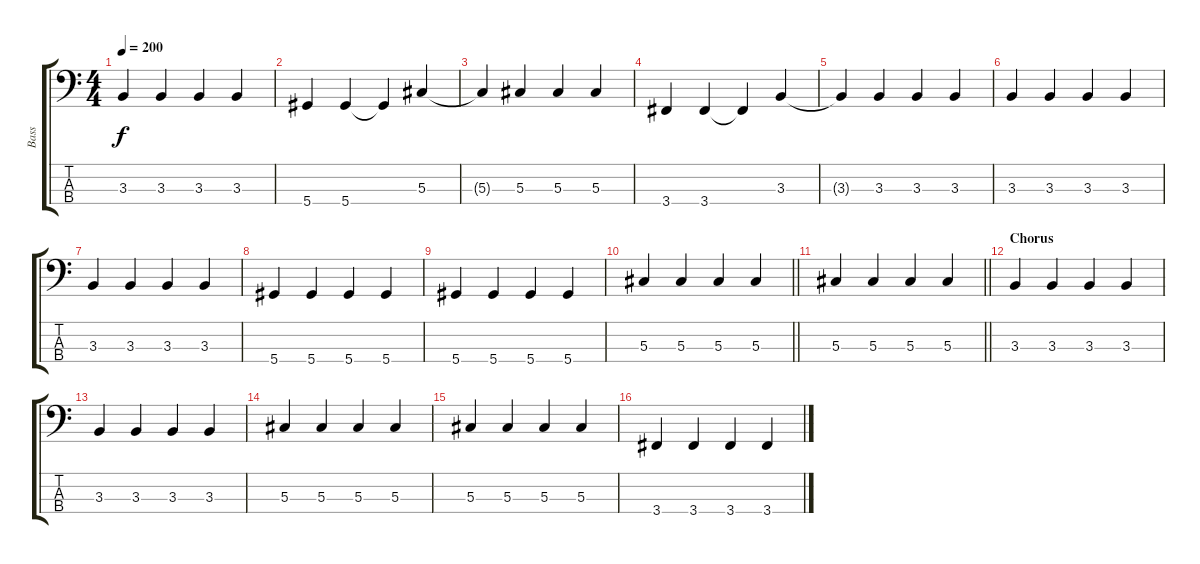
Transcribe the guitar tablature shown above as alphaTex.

\track ("Bass" "Bass") {instrument electricbasspick}
\staff {score tabs}
\tuning (Gb2 Db2 Ab1 Eb1) {hide}
\ts (4 4)
\tempo 200
\clef f4
\ks c
3.3{t}.4{dy f} 3.3.4 3.3.4 3.3.4 |
5.4.4 5.4.4 5.4{t}.4 5.3.4 |
5.3{t}.4 5.3.4 5.3.4 5.3.4 |
3.4.4 3.4.4 3.4{t}.4 3.3.4 |
3.3{t}.4 3.3.4 3.3.4 3.3.4 |
3.3.4 3.3.4 3.3.4 3.3.4 |
3.3.4 3.3.4 3.3.4 3.3.4 |
5.4.4 5.4.4 5.4.4 5.4.4 |
5.4.4 5.4.4 5.4.4 5.4.4 |
\barLineRight lightlight
5.3.4 5.3.4 5.3.4 5.3.4 |
\barLineRight lightlight
5.3.4 5.3.4 5.3.4 5.3.4 |
\section ("" "Chorus")
3.3.4 3.3.4 3.3.4 3.3.4 |
3.3.4 3.3.4 3.3.4 3.3.4 |
5.3.4 5.3.4 5.3.4 5.3.4 |
5.3.4 5.3.4 5.3.4 5.3.4 |
3.4.4 3.4.4 3.4.4 3.4.4
